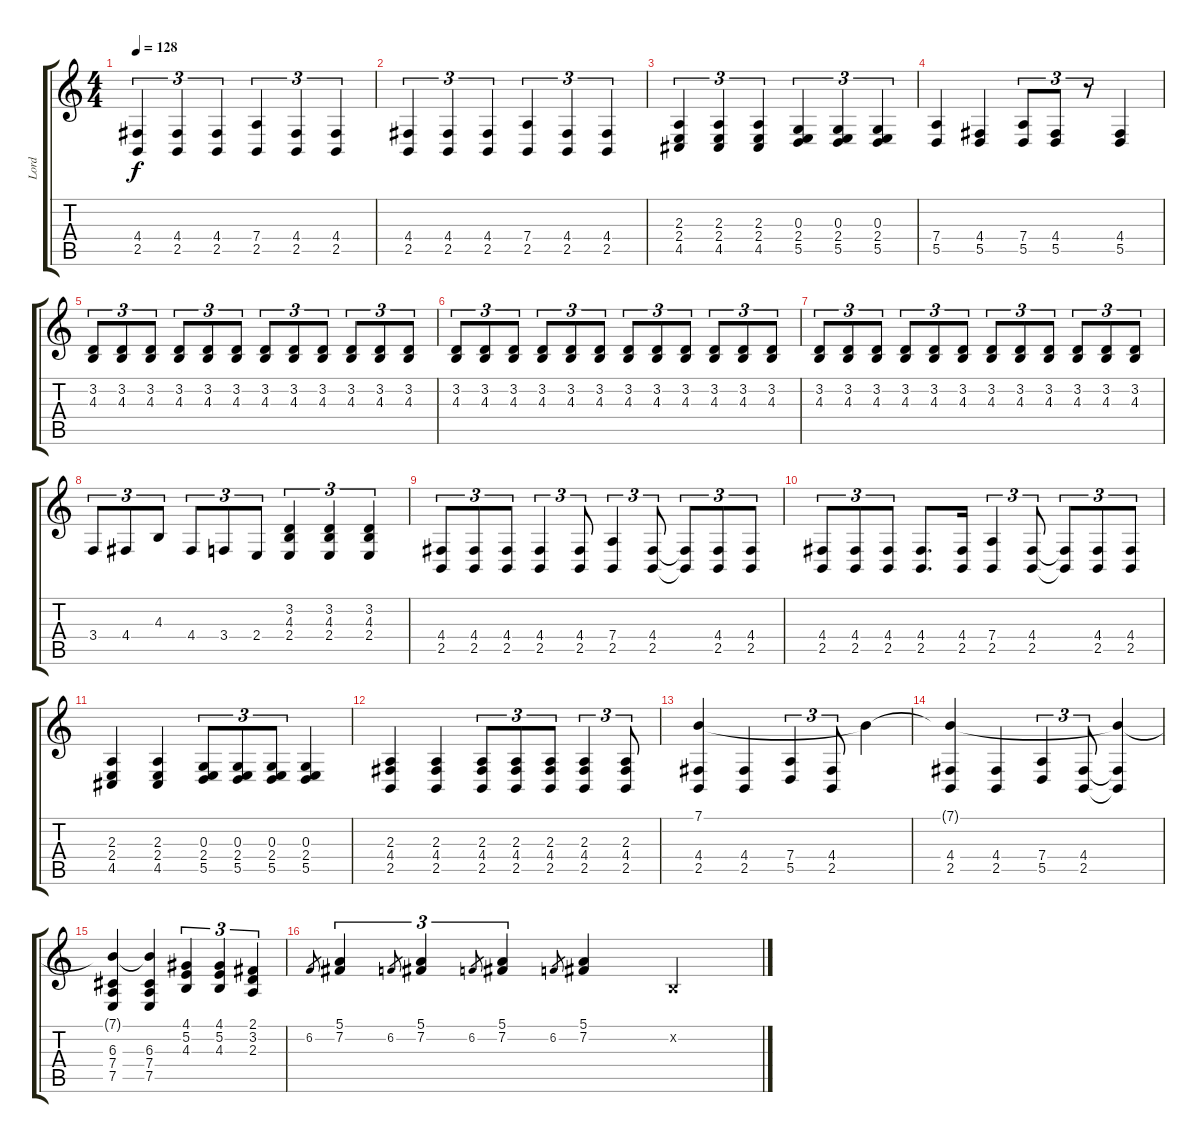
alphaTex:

\track ("Lord" "Lord") {instrument drawbarorgan}
\staff {score tabs}
\tuning (E4 B3 G3 D3 A2 E2) {hide}
\ts (4 4)
\tempo 128
\clef g2
\ks c
(4.4 2.5).4{tu (3 2) dy f} (4.4 2.5).4{tu (3 2)} (4.4 2.5).4{tu (3 2)} (7.4 2.5).4{tu (3 2)} (4.4 2.5).4{tu (3 2)} (4.4 2.5).4{tu (3 2)} |
(4.4 2.5).4{tu (3 2)} (4.4 2.5).4{tu (3 2)} (4.4 2.5).4{tu (3 2)} (7.4 2.5).4{tu (3 2)} (4.4 2.5).4{tu (3 2)} (4.4 2.5).4{tu (3 2)} |
(2.3 2.4 4.5).4{tu (3 2)} (2.3 2.4 4.5).4{tu (3 2)} (2.3 2.4 4.5).4{tu (3 2)} (0.3 2.4 5.5).4{tu (3 2)} (0.3 2.4 5.5).4{tu (3 2)} (0.3 2.4 5.5).4{tu (3 2)} |
(7.4 5.5).4 (4.4 5.5).4 (7.4 5.5).8{tu (3 2)} (4.4 5.5).8{tu (3 2)} r.8{tu (3 2)} (4.4 5.5).4 |
(3.2 4.3).8{tu (3 2)} (3.2 4.3).8{tu (3 2)} (3.2 4.3).8{tu (3 2)} (3.2 4.3).8{tu (3 2)} (3.2 4.3).8{tu (3 2)} (3.2 4.3).8{tu (3 2)} (3.2 4.3).8{tu (3 2)} (3.2 4.3).8{tu (3 2)} (3.2 4.3).8{tu (3 2)} (3.2 4.3).8{tu (3 2)} (3.2 4.3).8{tu (3 2)} (3.2 4.3).8{tu (3 2)} |
(3.2 4.3).8{tu (3 2)} (3.2 4.3).8{tu (3 2)} (3.2 4.3).8{tu (3 2)} (3.2 4.3).8{tu (3 2)} (3.2 4.3).8{tu (3 2)} (3.2 4.3).8{tu (3 2)} (3.2 4.3).8{tu (3 2)} (3.2 4.3).8{tu (3 2)} (3.2 4.3).8{tu (3 2)} (3.2 4.3).8{tu (3 2)} (3.2 4.3).8{tu (3 2)} (3.2 4.3).8{tu (3 2)} |
(3.2 4.3).8{tu (3 2)} (3.2 4.3).8{tu (3 2)} (3.2 4.3).8{tu (3 2)} (3.2 4.3).8{tu (3 2)} (3.2 4.3).8{tu (3 2)} (3.2 4.3).8{tu (3 2)} (3.2 4.3).8{tu (3 2)} (3.2 4.3).8{tu (3 2)} (3.2 4.3).8{tu (3 2)} (3.2 4.3).8{tu (3 2)} (3.2 4.3).8{tu (3 2)} (3.2 4.3).8{tu (3 2)} |
3.4.8{tu (3 2)} 4.4.8{tu (3 2)} 4.3.8{tu (3 2)} 4.4.8{tu (3 2)} 3.4.8{tu (3 2)} 2.4.8{tu (3 2)} (3.2 4.3 2.4).4{tu (3 2)} (3.2 4.3 2.4).4{tu (3 2)} (3.2 4.3 2.4).4{tu (3 2)} |
(4.4 2.5).8{tu (3 2)} (4.4 2.5).8{tu (3 2)} (4.4 2.5).8{tu (3 2)} (4.4 2.5).4{tu (3 2)} (4.4 2.5).8{tu (3 2)} (7.4 2.5).4{tu (3 2)} (4.4 2.5).8{tu (3 2)} (4.4{t} 2.5{t}).8{tu (3 2)} (4.4 2.5).8{tu (3 2)} (4.4 2.5).8{tu (3 2)} |
(4.4 2.5).8{tu (3 2)} (4.4 2.5).8{tu (3 2)} (4.4 2.5).8{tu (3 2)} (4.4 2.5).8{d} (4.4 2.5).16 (7.4 2.5).4{tu (3 2)} (4.4 2.5).8{tu (3 2)} (4.4{t} 2.5{t}).8{tu (3 2)} (4.4 2.5).8{tu (3 2)} (4.4 2.5).8{tu (3 2)} |
(2.3 2.4 4.5).4 (2.3 2.4 4.5).4 (0.3 2.4 5.5).8{tu (3 2)} (0.3 2.4 5.5).8{tu (3 2)} (0.3 2.4 5.5).8{tu (3 2)} (0.3 2.4 5.5).4 |
(2.3 4.4 2.5).4 (2.3 4.4 2.5).4 (2.3 4.4 2.5).8{tu (3 2)} (2.3 4.4 2.5).8{tu (3 2)} (2.3 4.4 2.5).8{tu (3 2)} (2.3 4.4 2.5).4{tu (3 2)} (2.3 4.4 2.5).8{tu (3 2)} |
(7.1 4.4 2.5).4 (4.4 2.5).4 (7.4 5.5).4{tu (3 2)} (4.4 2.5).8{tu (3 2)} 7.1{t}.4 |
(7.1{t} 4.4 2.5).4 (4.4 2.5).4 (7.4 5.5).4{tu (3 2)} (4.4 2.5).8{tu (3 2)} (7.1{t} 4.4{t} 2.5{t}).4 |
(7.1{t} 6.3 7.4 7.5).4 (7.1{t} 6.3 7.4 7.5).4 (4.1 5.2 4.3).4{tu (3 2)} (4.1 5.2 4.3).4{tu (3 2)} (2.1 3.2 2.3).4{tu (3 2)} |
6.2.8{gr} (5.1 7.2).4{tu (3 2) volume 0} 6.2.8{gr} (5.1 7.2).4{tu (3 2)} 6.2.8{gr} (5.1 7.2).4{tu (3 2)} 6.2.8{gr} (5.1 7.2).4 0.2{x}.4
